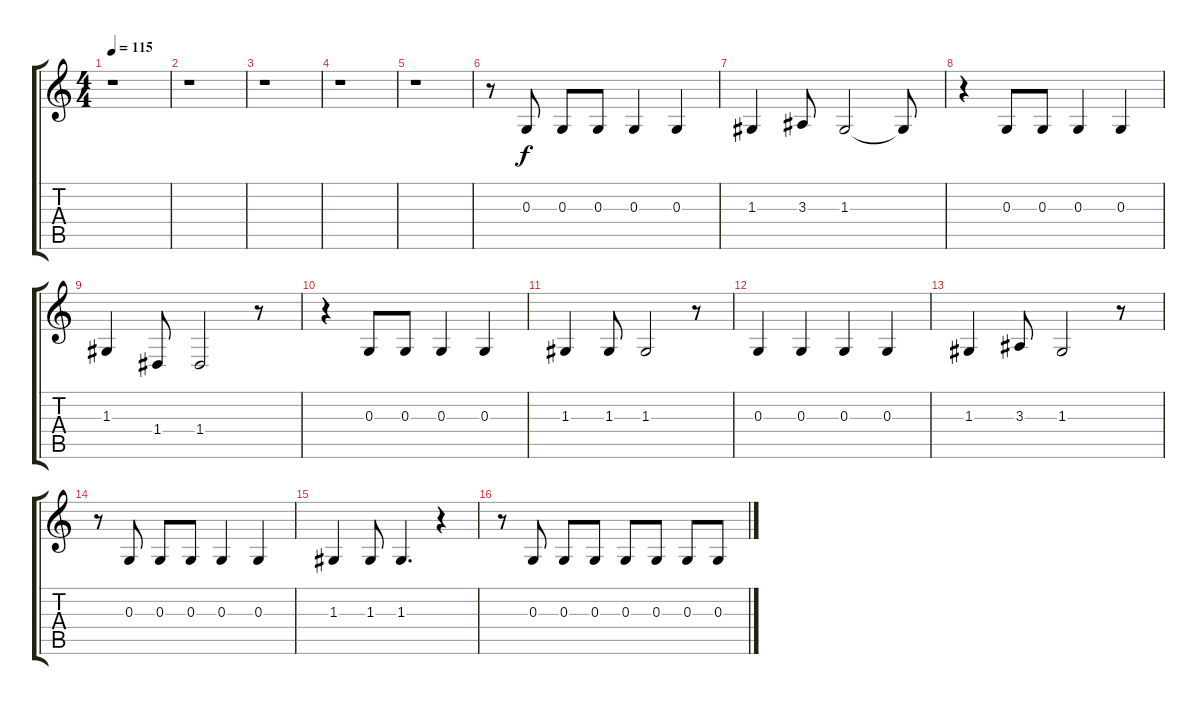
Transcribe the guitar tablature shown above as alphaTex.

\track "" {instrument fx7echoes}
\staff {score tabs}
\tuning (E4 B3 G3 D3 A2 E2) {hide}
\ts (4 4)
\tempo 115
\clef g2
\ks c
r.1{dy f} |
r.1 |
r.1 |
r.1 |
r.1 |
r.8 0.3.8 0.3.8 0.3.8 0.3.4 0.3.4 |
1.3.4 3.3.8 1.3.2 1.3{t}.8 |
r.4 0.3.8 0.3.8 0.3.4 0.3.4 |
1.3.4 1.4.8 1.4.2 r.8 |
r.4 0.3.8 0.3.8 0.3.4 0.3.4 |
1.3.4 1.3.8 1.3.2 r.8 |
0.3.4 0.3.4 0.3.4 0.3.4 |
1.3.4 3.3.8 1.3.2 r.8 |
r.8 0.3.8 0.3.8 0.3.8 0.3.4 0.3.4 |
1.3.4 1.3.8 1.3.4{d} r.4 |
r.8 0.3.8 0.3.8 0.3.8 0.3.8 0.3.8 0.3.8 0.3.8
